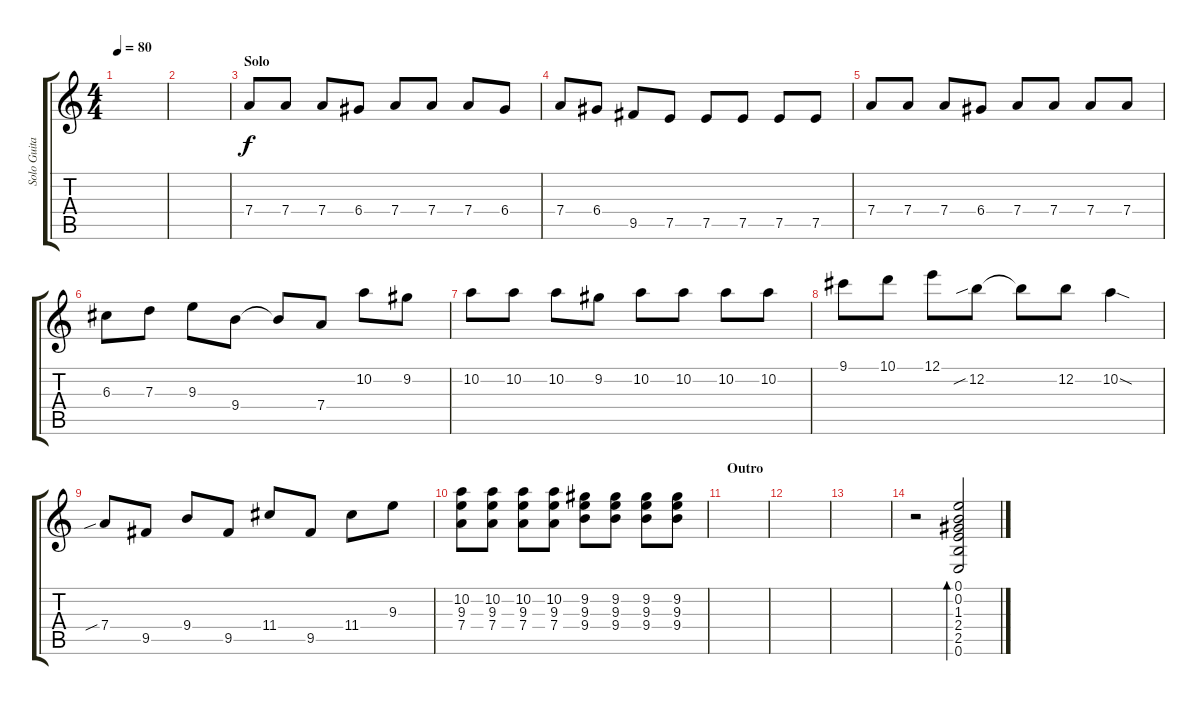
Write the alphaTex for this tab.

\track ("Solo Guitar" "Solo Guita") {instrument distortionguitar}
\staff {score tabs}
\tuning (E4 B3 G3 D3 A2 E2) {hide}
\ts (4 4)
\tempo 80
\clef g2
\ks c
|
|
\section ("" "Solo")
7.4.8 7.4.8 7.4.8 6.4.8 7.4.8 7.4.8 7.4.8 6.4.8 |
7.4.8 6.4.8 9.5.8 7.5.8 7.5.8 7.5.8 7.5.8 7.5.8 |
7.4.8 7.4.8 7.4.8 6.4.8 7.4.8 7.4.8 7.4.8 7.4.8 |
6.3.8 7.3.8 9.3.8 9.4.8 9.4{t}.8 7.4.8 10.2.8 9.2.8 |
10.2.8 10.2.8 10.2.8 9.2.8 10.2.8 10.2.8 10.2.8 10.2.8 |
9.1.8 10.1.8 12.1.8 12.2{sib}.8 12.2{t}.8 12.2.8 10.2{sod}.4 |
7.4{sib}.8 9.5.8 9.4.8 9.5.8 11.4.8 9.5.8 11.4.8 9.3.8 |
(10.2 9.3 7.4).8 (10.2 9.3 7.4).8 (10.2 9.3 7.4).8 (10.2 9.3 7.4).8 (9.2 9.3 9.4).8 (9.2 9.3 9.4).8 (9.2 9.3 9.4).8 (9.2 9.3 9.4).8 |
\section ("" "Outro")
|
|
|
r.2 (0.1 0.2 1.3 2.4 2.5 0.6).2{bd 120}
